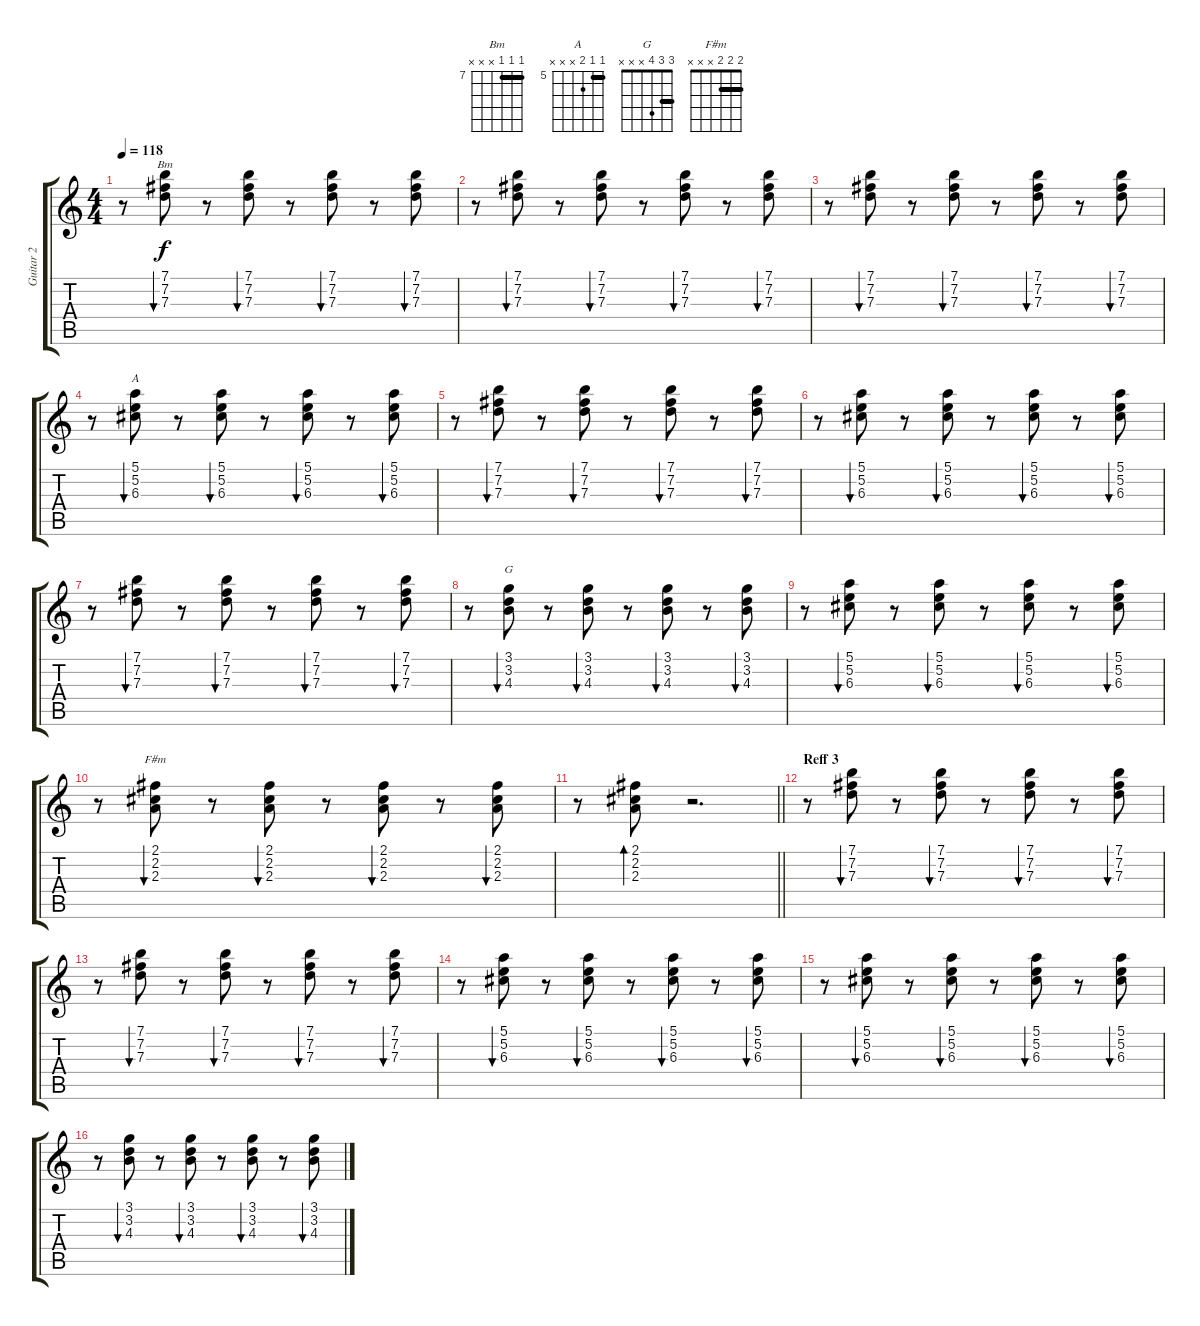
\track ("Guitar 2" "Guitar 2") {instrument acousticguitarsteel}
\staff {score tabs}
\tuning (E4 B3 G3 D3 A2 E2) {hide}
\chord ("Bm" 7 7 7 x x x) {firstfret 7 barre 7}
\chord ("A" 5 5 6 x x x) {firstfret 5 barre 5}
\chord ("G" 3 3 4 x x x) {barre 3}
\chord ("F#m" 2 2 2 x x x) {barre 2}
\ts (4 4)
\tempo 118
\clef g2
\ks c
r.8{dy f} (7.1 7.2 7.3).8{bu 30 ch "Bm"} r.8 (7.1 7.2 7.3).8{bu 30} r.8 (7.1 7.2 7.3).8{bu 30} r.8 (7.1 7.2 7.3).8{bu 30} |
r.8 (7.1 7.2 7.3).8{bu 30} r.8 (7.1 7.2 7.3).8{bu 30} r.8 (7.1 7.2 7.3).8{bu 30} r.8 (7.1 7.2 7.3).8{bu 30} |
r.8 (7.1 7.2 7.3).8{bu 30} r.8 (7.1 7.2 7.3).8{bu 30} r.8 (7.1 7.2 7.3).8{bu 30} r.8 (7.1 7.2 7.3).8{bu 30} |
r.8 (5.1 5.2 6.3).8{bu 30 ch "A"} r.8 (5.1 5.2 6.3).8{bu 30} r.8 (5.1 5.2 6.3).8{bu 30} r.8 (5.1 5.2 6.3).8{bu 30} |
r.8 (7.1 7.2 7.3).8{bu 30} r.8 (7.1 7.2 7.3).8{bu 30} r.8 (7.1 7.2 7.3).8{bu 30} r.8 (7.1 7.2 7.3).8{bu 30} |
r.8 (5.1 5.2 6.3).8{bu 30} r.8 (5.1 5.2 6.3).8{bu 30} r.8 (5.1 5.2 6.3).8{bu 30} r.8 (5.1 5.2 6.3).8{bu 30} |
r.8 (7.1 7.2 7.3).8{bu 30} r.8 (7.1 7.2 7.3).8{bu 30} r.8 (7.1 7.2 7.3).8{bu 30} r.8 (7.1 7.2 7.3).8{bu 30} |
r.8 (3.1 3.2 4.3).8{bu 30 ch "G"} r.8 (3.1 3.2 4.3).8{bu 30} r.8 (3.1 3.2 4.3).8{bu 30} r.8 (3.1 3.2 4.3).8{bu 30} |
r.8 (5.1 5.2 6.3).8{bu 30} r.8 (5.1 5.2 6.3).8{bu 30} r.8 (5.1 5.2 6.3).8{bu 30} r.8 (5.1 5.2 6.3).8{bu 30} |
r.8 (2.1 2.2 2.3).8{bu 30 ch "F#m"} r.8 (2.1 2.2 2.3).8{bu 30} r.8 (2.1 2.2 2.3).8{bu 30} r.8 (2.1 2.2 2.3).8{bu 30} |
\barLineRight lightlight
r.8 (2.1 2.2 2.3).8{bd 30} r.2{d} |
\section ("" "Reff 3")
r.8 (7.1 7.2 7.3).8{bu 30} r.8 (7.1 7.2 7.3).8{bu 30} r.8 (7.1 7.2 7.3).8{bu 30} r.8 (7.1 7.2 7.3).8{bu 30} |
r.8 (7.1 7.2 7.3).8{bu 30} r.8 (7.1 7.2 7.3).8{bu 30} r.8 (7.1 7.2 7.3).8{bu 30} r.8 (7.1 7.2 7.3).8{bu 30} |
r.8 (5.1 5.2 6.3).8{bu 30} r.8 (5.1 5.2 6.3).8{bu 30} r.8 (5.1 5.2 6.3).8{bu 30} r.8 (5.1 5.2 6.3).8{bu 30} |
r.8 (5.1 5.2 6.3).8{bu 30} r.8 (5.1 5.2 6.3).8{bu 30} r.8 (5.1 5.2 6.3).8{bu 30} r.8 (5.1 5.2 6.3).8{bu 30} |
r.8 (3.1 3.2 4.3).8{bu 30} r.8 (3.1 3.2 4.3).8{bu 30} r.8 (3.1 3.2 4.3).8{bu 30} r.8 (3.1 3.2 4.3).8{bu 30}
